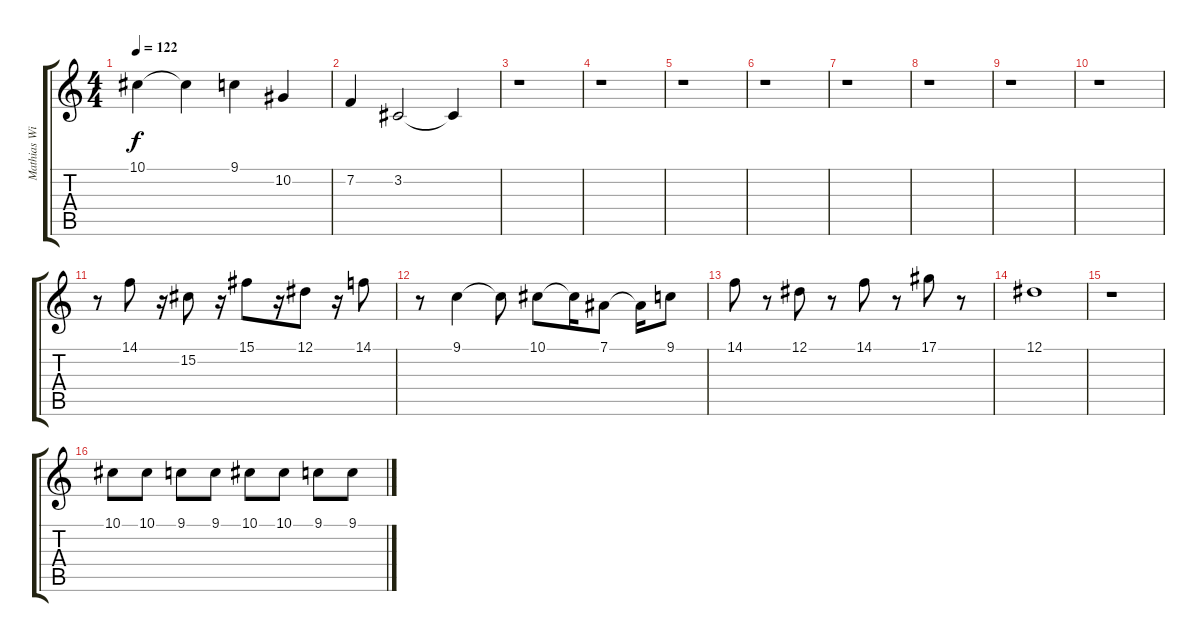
\track ("Mathias Wiesner" "Mathias Wi") {instrument trumpet}
\staff {score tabs}
\tuning (Eb4 Bb3 Gb3 Db3 Ab2 Eb2) {hide}
\ts (4 4)
\tempo 122
\clef g2
\ks c
10.1.4{dy f} 10.1{t}.4 9.1.4 10.2.4 |
7.2.4 3.2.2 3.2{t}.4 |
r.1 |
r.1 |
r.1 |
r.1 |
r.1 |
r.1 |
r.1 |
r.1 |
r.8 14.1.8 r.16 15.2.8 r.16 15.1.8 r.16 12.1.8 r.16 14.1.8 |
r.8 9.1.4 9.1{t}.8 10.1.8 10.1{t}.16 7.1.8 7.1{t}.16 9.1.8 |
14.1.8{volume 12} r.8 12.1.8 r.8 14.1.8 r.8 17.1.8 r.8 |
12.1.1 |
r.1 |
10.1.8{volume 4} 10.1.8 9.1.8 9.1.8 10.1.8 10.1.8 9.1.8 9.1.8
